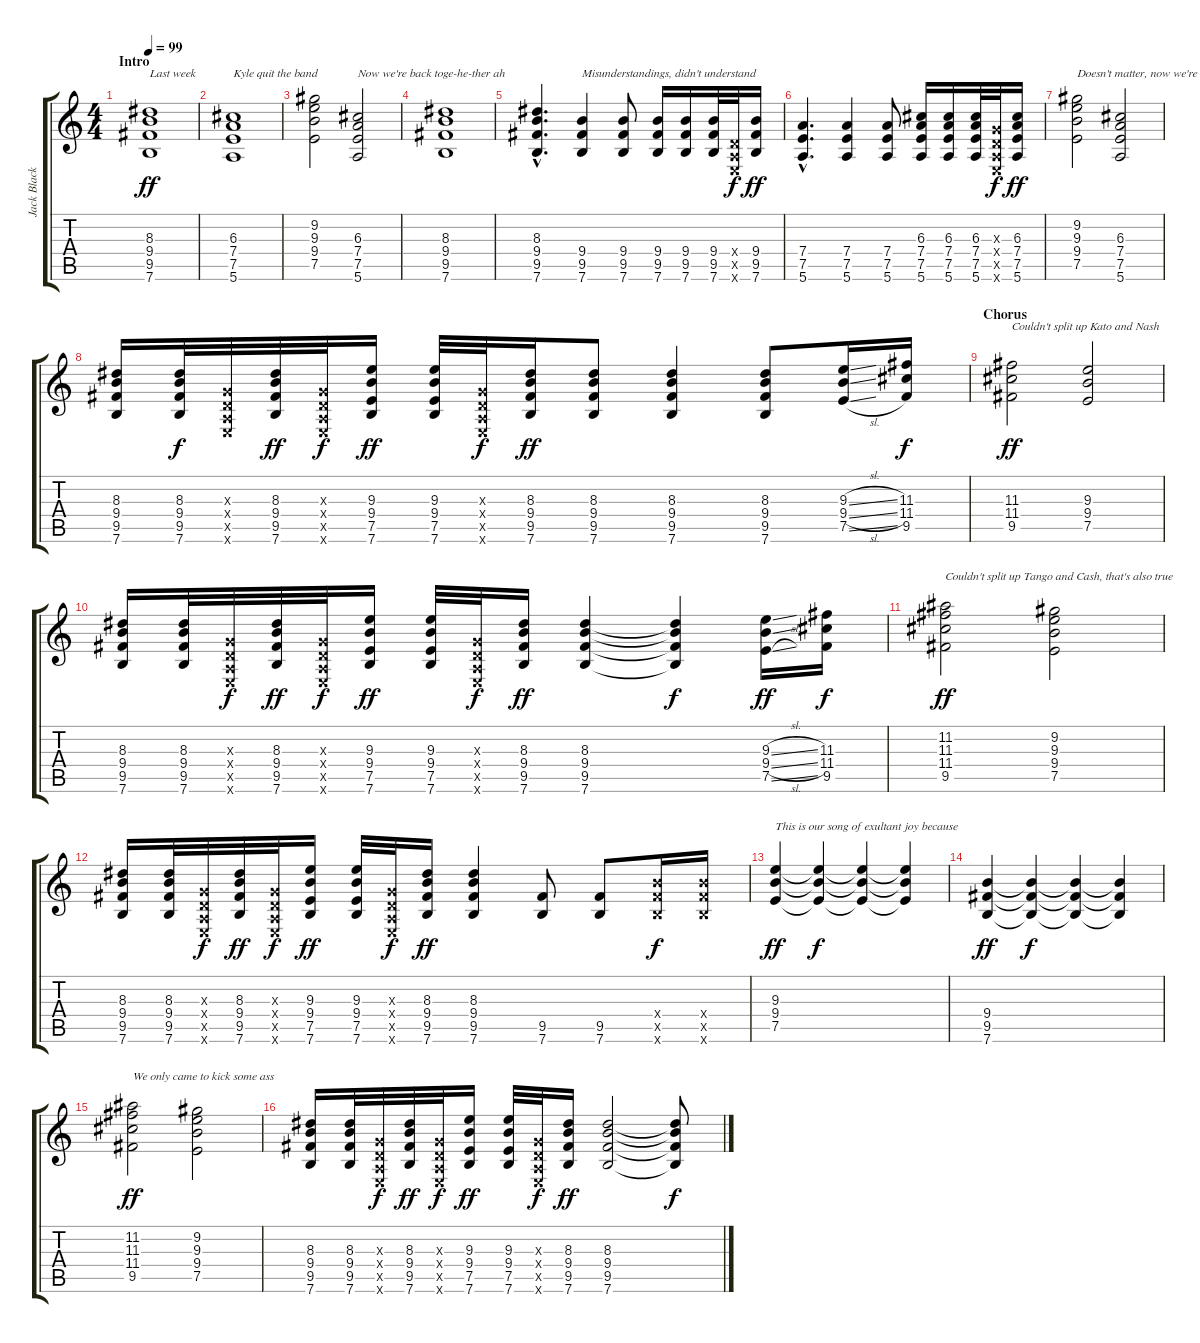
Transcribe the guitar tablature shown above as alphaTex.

\track ("Jack Black" "Jack Black") {instrument acousticguitarsteel}
\staff {score tabs}
\tuning (E4 B3 G3 D3 A2 E2) {hide}
\ts (4 4)
\section ("" "Intro")
\tempo 99
\clef g2
\ks c
(8.3 9.4 9.5 7.6).1{txt "Last week" dy ff instrument acousticguitarsteel} |
(6.3 7.4 7.5 5.6).1{txt "Kyle quit the band"} |
(9.2 9.3 9.4 7.5).2 (6.3 7.4 7.5 5.6).2{txt "Now we're back toge-he-ther ah"} |
(8.3 9.4 9.5 7.6).1 |
(8.3{hac} 9.4{hac} 9.5{hac} 7.6{hac}).4{d} (9.4 9.5 7.6).4{txt "Misunderstandings, didn't understand"} (9.4 9.5 7.6).8 (9.4 9.5 7.6).16 (9.4 9.5 7.6).16 (9.4 9.5 7.6).32 (0.4{x} 0.5{x} 0.6{x}).32{dy f} (9.4 9.5 7.6).16{dy ff} |
(7.4{hac} 7.5{hac} 5.6{hac}).4{d} (7.4 7.5 5.6).4 (7.4 7.5 5.6).8 (6.3 7.4 7.5 5.6).16 (6.3 7.4 7.5 5.6).16 (6.3 7.4 7.5 5.6).32 (0.3{x} 0.4{x} 0.5{x} 0.6{x}).32{dy f} (6.3 7.4 7.5 5.6).16{dy ff} |
(9.2 9.3 9.4 7.5).2{txt "Doesn't matter, now we're back together again"} (6.3 7.4 7.5 5.6).2 |
(8.3 9.4 9.5 7.6).16 (8.3 9.4 9.5 7.6).32{dy f} (0.3{x} 0.4{x} 0.5{x} 0.6{x}).32 (8.3 9.4 9.5 7.6).32{dy ff} (0.3{x} 0.4{x} 0.5{x} 0.6{x}).32{dy f} (9.3 9.4 7.5 7.6).16{dy ff} (9.3 9.4 7.5 7.6).32 (0.3{x} 0.4{x} 0.5{x} 0.6{x}).32{dy f} (8.3 9.4 9.5 7.6).16{dy ff} (8.3 9.4 9.5 7.6).8 (8.3 9.4 9.5 7.6).4 (8.3 9.4 9.5 7.6).8 (9.3{sl} 9.4{sl} 7.5{sl}).16 (11.3 11.4 9.5).16{dy f} |
\section ("" "Chorus")
(11.3 11.4 9.5).2{txt "Couldn't split up Kato and Nash" dy ff} (9.3 9.4 7.5).2 |
(8.3 9.4 9.5 7.6).16 (8.3 9.4 9.5 7.6).32 (0.3{x} 0.4{x} 0.5{x} 0.6{x}).32{dy f} (8.3 9.4 9.5 7.6).32{dy ff} (0.3{x} 0.4{x} 0.5{x} 0.6{x}).32{dy f} (9.3 9.4 7.5 7.6).16{dy ff} (9.3 9.4 7.5 7.6).32 (0.3{x} 0.4{x} 0.5{x} 0.6{x}).32{dy f} (8.3 9.4 9.5 7.6).16{dy ff} (8.3 9.4 9.5 7.6).4 (8.3{t} 9.4{t} 9.5{t} 7.6{t}).4{dy f} (9.3{sl} 9.4{sl} 7.5{sl}).16{dy ff} (11.3 11.4 9.5).16{dy f} |
(11.2 11.3 11.4 9.5).2{txt "Couldn't split up Tango and Cash, that's also true" dy ff} (9.2 9.3 9.4 7.5).2 |
(8.3 9.4 9.5 7.6).16 (8.3 9.4 9.5 7.6).32 (0.3{x} 0.4{x} 0.5{x} 0.6{x}).32{dy f} (8.3 9.4 9.5 7.6).32{dy ff} (0.3{x} 0.4{x} 0.5{x} 0.6{x}).32{dy f} (9.3 9.4 7.5 7.6).16{dy ff} (9.3 9.4 7.5 7.6).32 (0.3{x} 0.4{x} 0.5{x} 0.6{x}).32{dy f} (8.3 9.4 9.5 7.6).16{dy ff} (8.3 9.4 9.5 7.6).4 (9.5 7.6).8 (9.5 7.6).8 (9.4{x} 9.5{x} 7.6{x}).16{dy f} (9.4{x} 9.5{x} 7.6{x}).16 |
(9.3 9.4 7.5).4{txt "This is our song of exultant joy because" dy ff} (9.3{t} 9.4{t} 7.5{t}).4{dy f} (9.3{t} 9.4{t} 7.5{t}).4 (9.3{t} 9.4{t} 7.5{t}).4 |
(9.4 9.5 7.6).4{dy ff} (9.4{t} 9.5{t} 7.6{t}).4{dy f} (9.4{t} 9.5{t} 7.6{t}).4 (9.4{t} 9.5{t} 7.6{t}).4 |
(11.2 11.3 11.4 9.5).2{txt "We only came to kick some ass" dy ff} (9.2 9.3 9.4 7.5).2 |
(8.3 9.4 9.5 7.6).16 (8.3 9.4 9.5 7.6).32 (0.3{x} 0.4{x} 0.5{x} 0.6{x}).32{dy f} (8.3 9.4 9.5 7.6).32{dy ff} (0.3{x} 0.4{x} 0.5{x} 0.6{x}).32{dy f} (9.3 9.4 7.5 7.6).16{dy ff} (9.3 9.4 7.5 7.6).32 (0.3{x} 0.4{x} 0.5{x} 0.6{x}).32{dy f} (8.3 9.4 9.5 7.6).16{dy ff} (8.3 9.4 9.5 7.6).2 (8.3{t} 9.4{t} 9.5{t} 7.6{t}).8{dy f}
